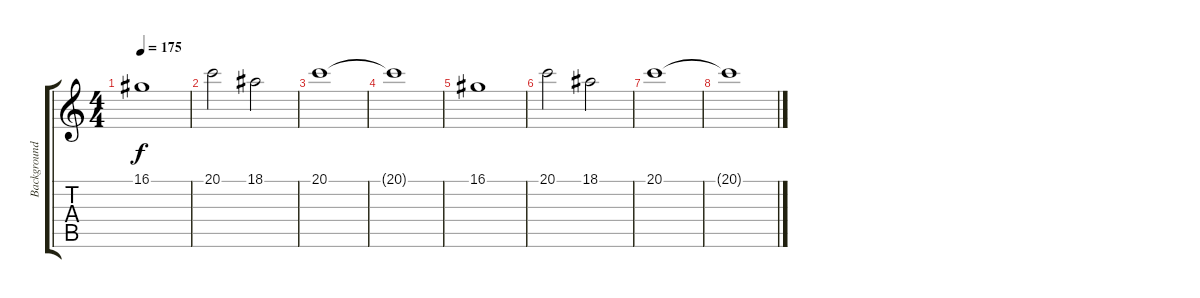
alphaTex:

\track ("Background" "Background") {instrument stringensemble1}
\staff {score tabs}
\tuning (E4 B3 G3 D3 A2 E2) {hide}
\ts (4 4)
\tempo 175
\clef g2
\ks c
16.1.1{dy f} |
20.1.2 18.1.2 |
20.1.1 |
20.1{t}.1 |
16.1.1 |
20.1.2 18.1.2 |
20.1.1 |
20.1{t}.1
